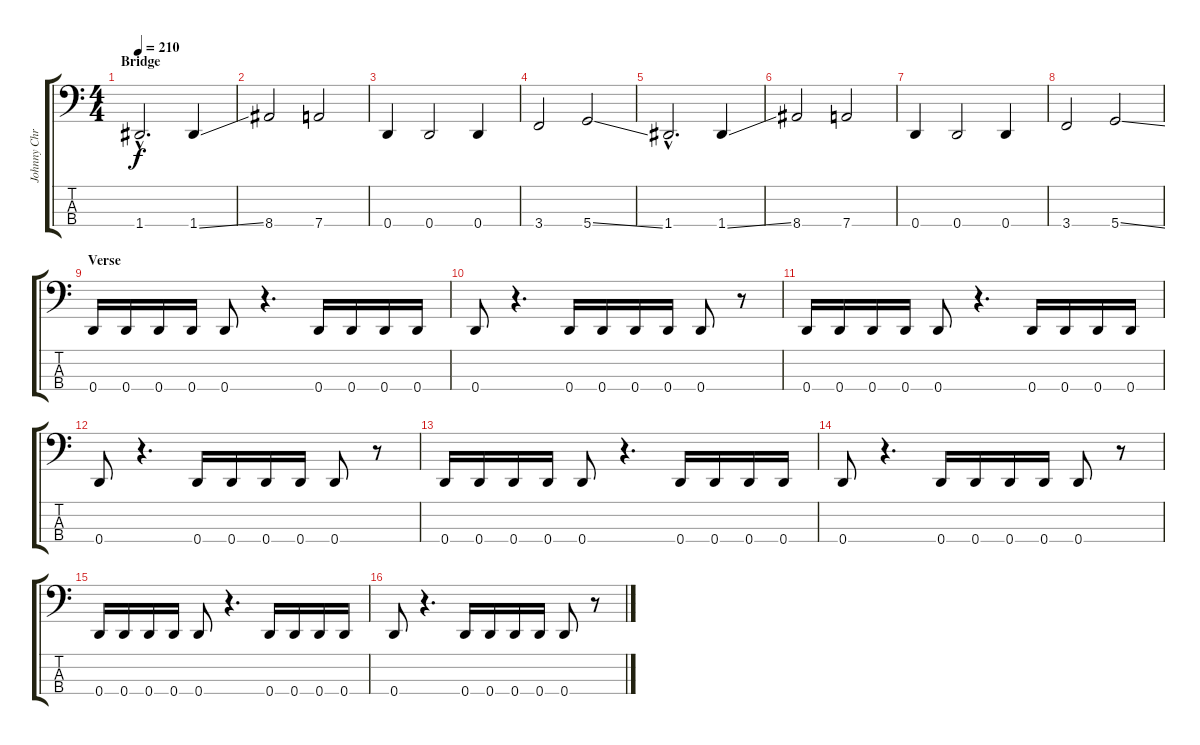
\track ("Johnny Christ" "Johnny Chr") {instrument electricbasspick}
\staff {score tabs}
\tuning (G2 D2 A1 D1) {hide}
\ts (4 4)
\section ("" "Bridge")
\tempo 210
\clef f4
\ks c
1.4{hac}.2{d dy f} 1.4{ss}.4 |
8.4.2 7.4.2 |
0.4.4 0.4.2 0.4.4 |
3.4.2 5.4{ss}.2 |
1.4{hac}.2{d} 1.4{ss}.4 |
8.4.2 7.4.2 |
0.4.4 0.4.2 0.4.4 |
3.4.2 5.4{ss}.2 |
\section ("" "Verse")
0.4.16 0.4.16 0.4.16 0.4.16 0.4.8 r.4{d} 0.4.16 0.4.16 0.4.16 0.4.16 |
0.4.8 r.4{d} 0.4.16 0.4.16 0.4.16 0.4.16 0.4.8 r.8 |
0.4.16 0.4.16 0.4.16 0.4.16 0.4.8 r.4{d} 0.4.16 0.4.16 0.4.16 0.4.16 |
0.4.8 r.4{d} 0.4.16 0.4.16 0.4.16 0.4.16 0.4.8 r.8 |
0.4.16 0.4.16 0.4.16 0.4.16 0.4.8 r.4{d} 0.4.16 0.4.16 0.4.16 0.4.16 |
0.4.8 r.4{d} 0.4.16 0.4.16 0.4.16 0.4.16 0.4.8 r.8 |
0.4.16 0.4.16 0.4.16 0.4.16 0.4.8 r.4{d} 0.4.16 0.4.16 0.4.16 0.4.16 |
0.4.8 r.4{d} 0.4.16 0.4.16 0.4.16 0.4.16 0.4.8 r.8
